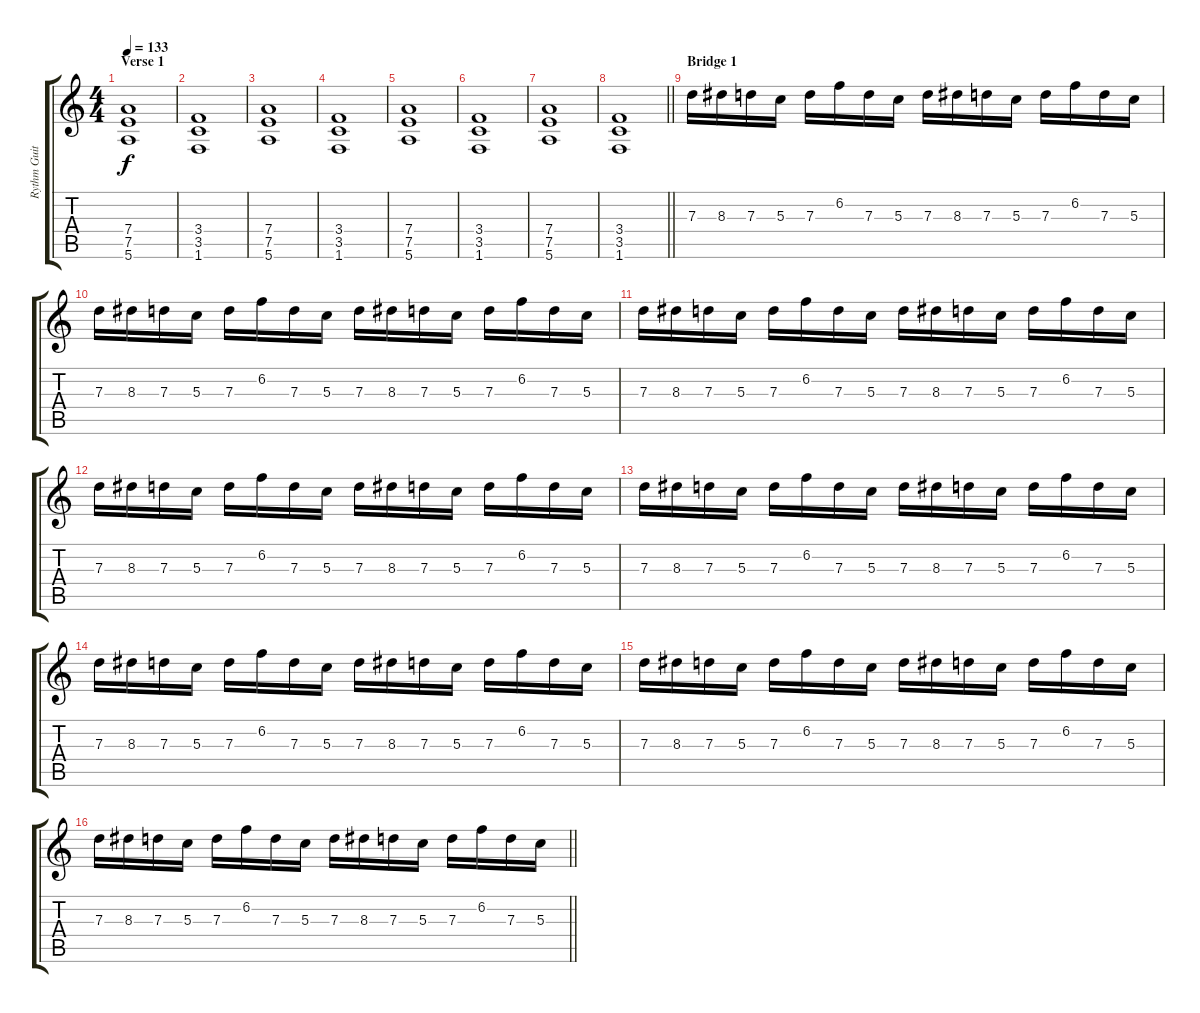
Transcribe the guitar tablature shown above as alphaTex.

\track ("Rythm Guitar" "Rythm Guit") {instrument distortionguitar}
\staff {score tabs}
\tuning (E4 B3 G3 D3 A2 E2) {hide}
\ts (4 4)
\section ("" "Verse 1")
\tempo 133
\clef g2
\ks c
(7.4 7.5 5.6).1{dy f} |
(3.4 3.5 1.6).1 |
(7.4 7.5 5.6).1 |
(3.4 3.5 1.6).1 |
(7.4 7.5 5.6).1 |
(3.4 3.5 1.6).1 |
(7.4 7.5 5.6).1 |
\barLineRight lightlight
(3.4 3.5 1.6).1 |
\section ("" "Bridge 1")
7.3.16 8.3.16 7.3.16 5.3.16 7.3.16 6.2.16 7.3.16 5.3.16 7.3.16 8.3.16 7.3.16 5.3.16 7.3.16 6.2.16 7.3.16 5.3.16 |
7.3.16 8.3.16 7.3.16 5.3.16 7.3.16 6.2.16 7.3.16 5.3.16 7.3.16 8.3.16 7.3.16 5.3.16 7.3.16 6.2.16 7.3.16 5.3.16 |
7.3.16 8.3.16 7.3.16 5.3.16 7.3.16 6.2.16 7.3.16 5.3.16 7.3.16 8.3.16 7.3.16 5.3.16 7.3.16 6.2.16 7.3.16 5.3.16 |
7.3.16 8.3.16 7.3.16 5.3.16 7.3.16 6.2.16 7.3.16 5.3.16 7.3.16 8.3.16 7.3.16 5.3.16 7.3.16 6.2.16 7.3.16 5.3.16 |
7.3.16 8.3.16 7.3.16 5.3.16 7.3.16 6.2.16 7.3.16 5.3.16 7.3.16 8.3.16 7.3.16 5.3.16 7.3.16 6.2.16 7.3.16 5.3.16 |
7.3.16 8.3.16 7.3.16 5.3.16 7.3.16 6.2.16 7.3.16 5.3.16 7.3.16 8.3.16 7.3.16 5.3.16 7.3.16 6.2.16 7.3.16 5.3.16 |
7.3.16 8.3.16 7.3.16 5.3.16 7.3.16 6.2.16 7.3.16 5.3.16 7.3.16 8.3.16 7.3.16 5.3.16 7.3.16 6.2.16 7.3.16 5.3.16 |
\barLineRight lightlight
7.3.16 8.3.16 7.3.16 5.3.16 7.3.16 6.2.16 7.3.16 5.3.16 7.3.16 8.3.16 7.3.16 5.3.16 7.3.16 6.2.16 7.3.16 5.3.16
